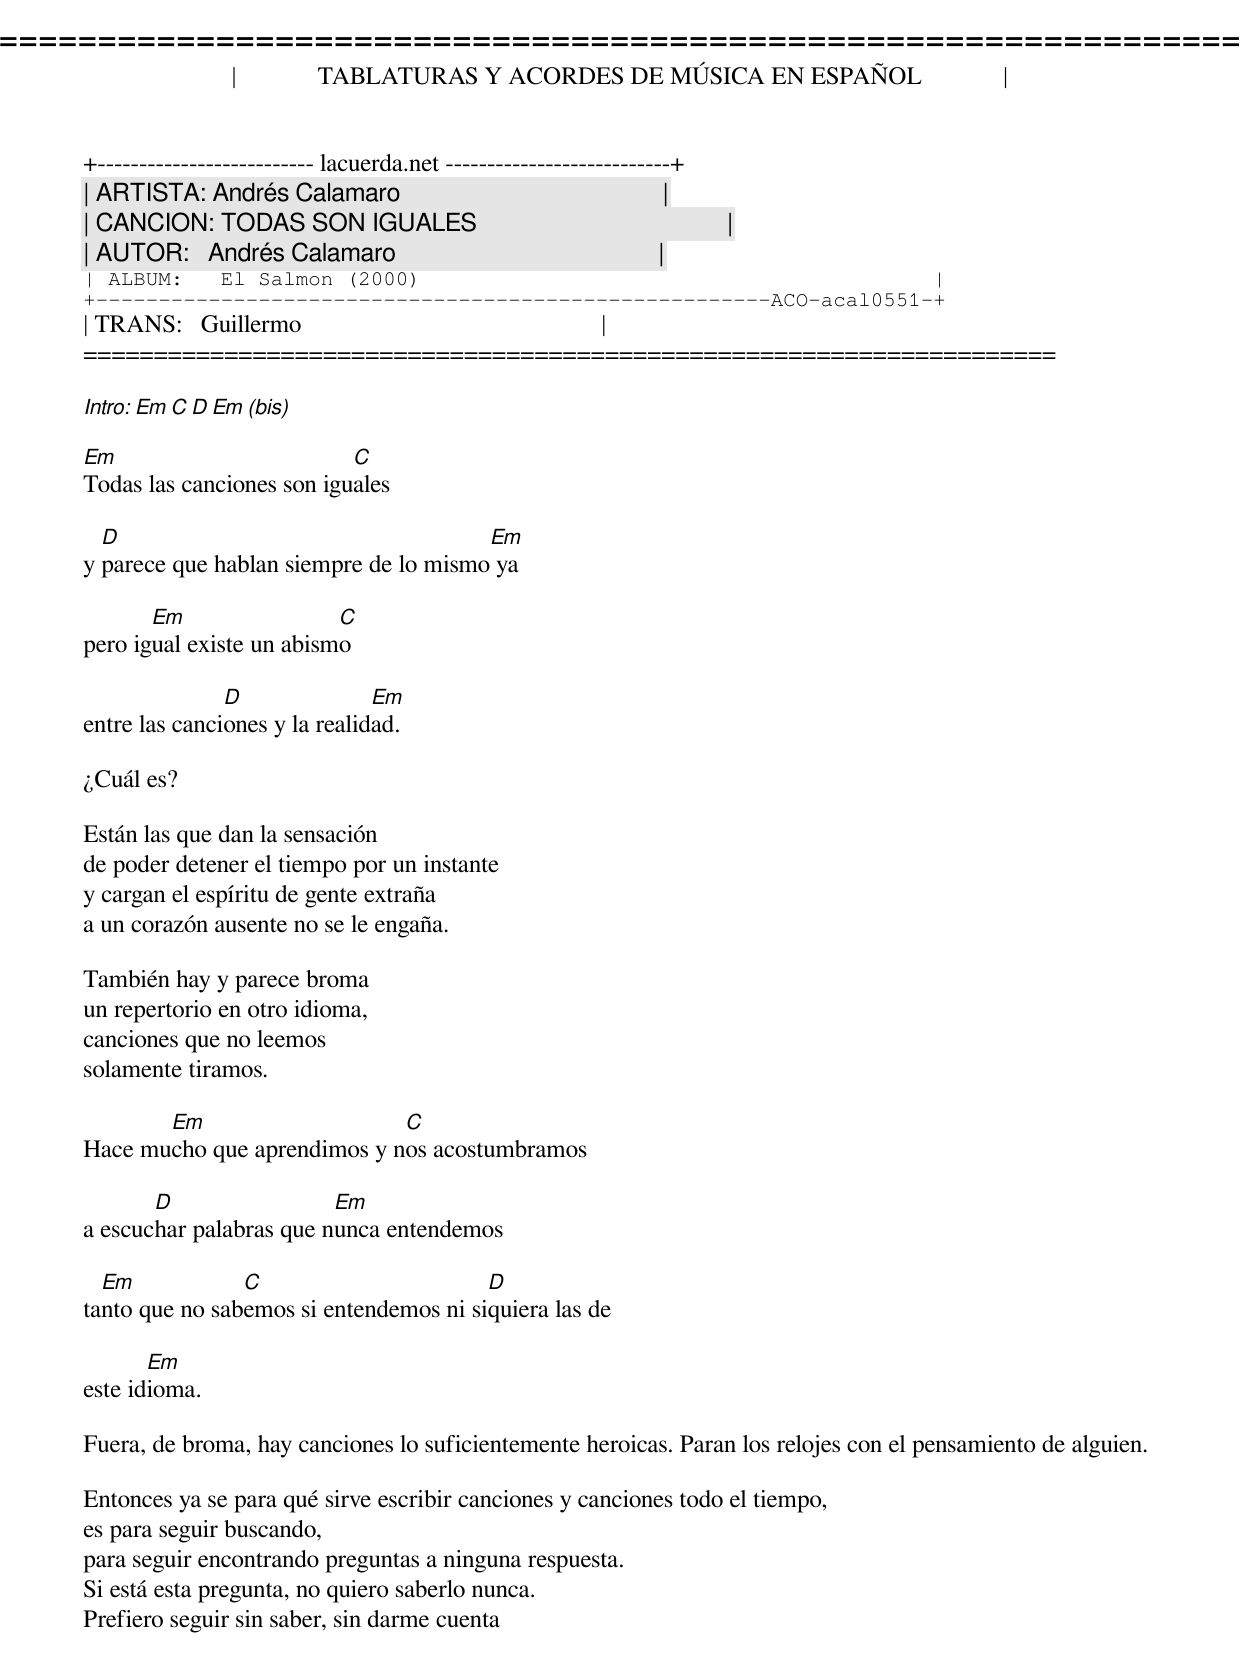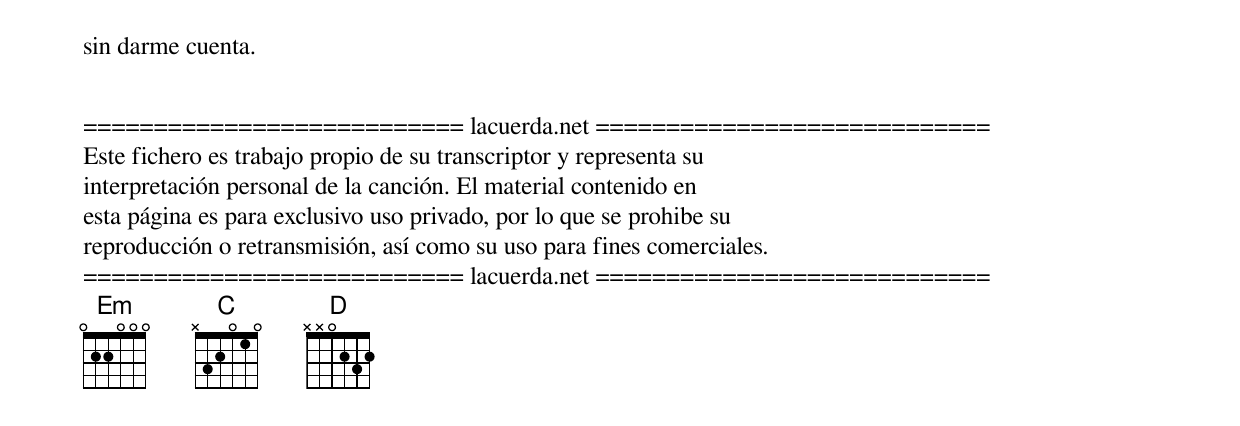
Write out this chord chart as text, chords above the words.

=====================================================================
|             TABLATURAS Y ACORDES DE MÚSICA EN ESPAÑOL             |
+-------------------------- lacuerda.net ---------------------------+
| ARTISTA: Andrés Calamaro                                          |
| CANCION: TODAS SON IGUALES                                        |
| AUTOR:   Andrés Calamaro                                          |
| ALBUM:   El Salmon (2000)                                         |
+------------------------------------------------------ACO-acal0551-+
| TRANS:   Guillermo                                                |
=====================================================================

Intro: Em C D Em (bis)

Em                         C
Todas las canciones son iguales

  D                                    Em
y parece que hablan siempre de lo mismo ya

       Em                 C
pero igual existe un abismo

               D               Em
entre las canciones y la realidad.

¿Cuál es?

Están las que dan la sensación
de poder detener el tiempo por un instante
y cargan el espíritu de gente extraña
a un corazón ausente no se le engaña.

También hay y parece broma
un repertorio en otro idioma,
canciones que no leemos
solamente tiramos.

       Em                    C
Hace mucho que aprendimos y nos acostumbramos

       D                 Em
a escuchar palabras que nunca entendemos

  Em            C                       D
tanto que no sabemos si entendemos ni siquiera las de

       Em
este idioma.

Fuera, de broma, hay canciones lo suficientemente heroicas. Paran los relojes con el pensamiento de alguien.

Entonces ya se para qué sirve escribir canciones y canciones todo el tiempo,
es para seguir buscando,
para seguir encontrando preguntas a ninguna respuesta.
Si está esta pregunta, no quiero saberlo nunca.
Prefiero seguir sin saber, sin darme cuenta
sin darme cuenta.


=========================== lacuerda.net ============================
Este fichero es trabajo propio de su transcriptor y representa su
interpretación personal de la canción. El material contenido en
esta página es para exclusivo uso privado, por lo que se prohibe su
reproducción o retransmisión, así como su uso para fines comerciales.
=========================== lacuerda.net ============================
